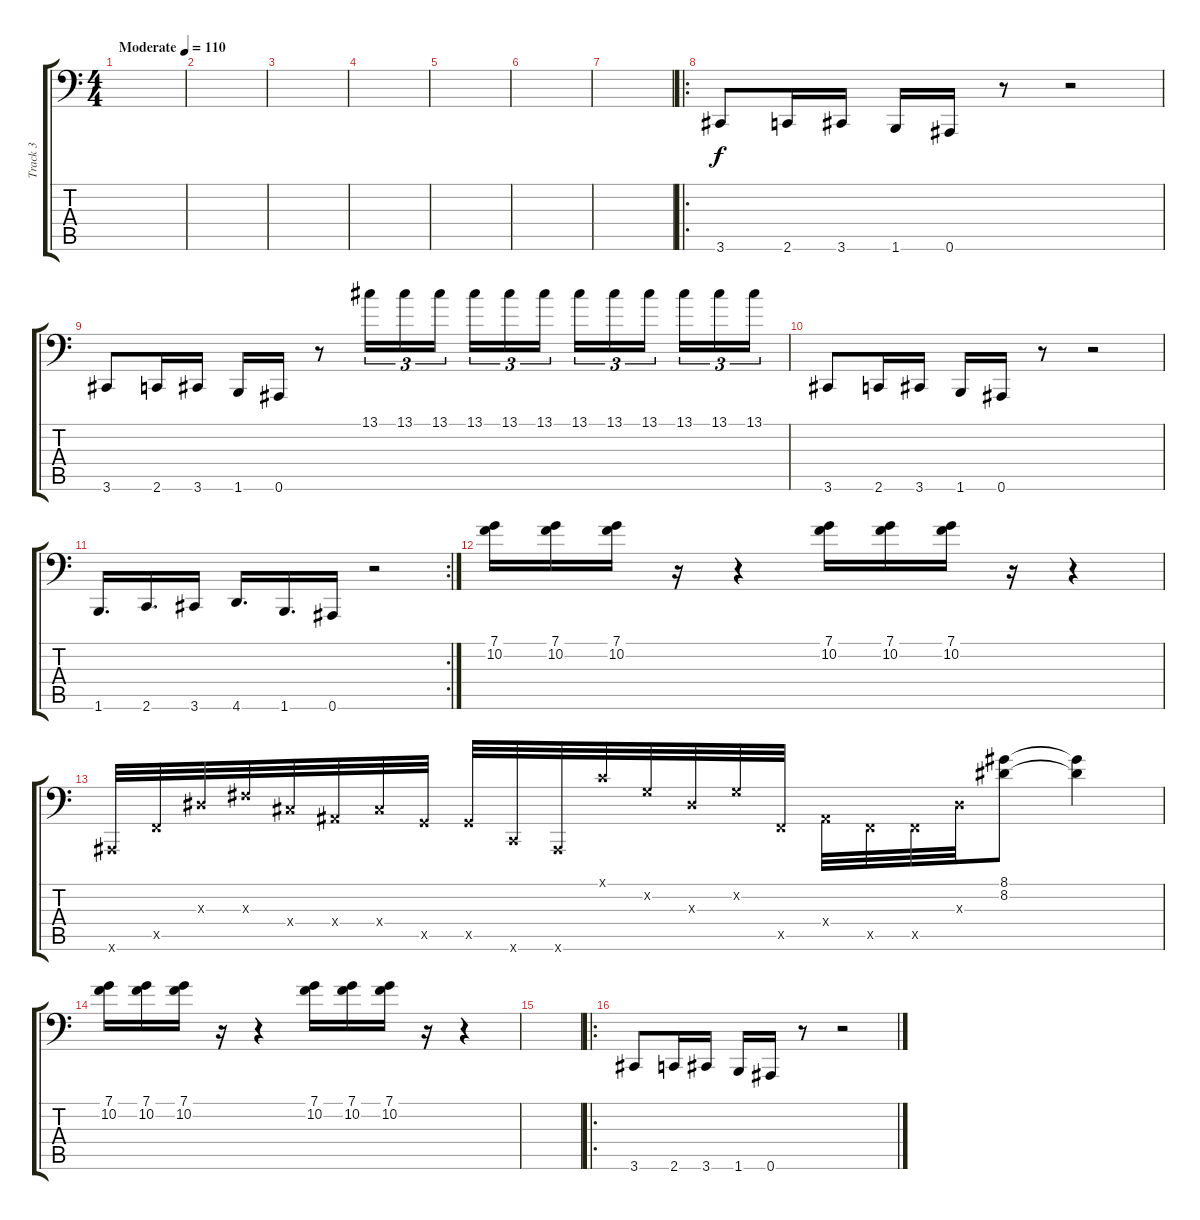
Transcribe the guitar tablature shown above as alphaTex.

\track ("Track 3" "Track 3") {instrument electricbasspick}
\staff {score tabs}
\tuning (C3 G2 Eb2 Bb1 F1 Bb0) {hide}
\ts (4 4)
\tempo (110 "Moderate")
\clef f4
\ks c
|
|
|
|
|
|
|
\ro
3.6.8 2.6.16 3.6.16 1.6.16 0.6.16 r.8 r.2 |
3.6.8 2.6.16 3.6.16 1.6.16 0.6.16 r.8 13.1.16{tu (3 2)} 13.1.16{tu (3 2)} 13.1.16{tu (3 2) beam splitsecondary} 13.1.16{tu (3 2)} 13.1.16{tu (3 2)} 13.1.16{tu (3 2)} 13.1.16{tu (3 2)} 13.1.16{tu (3 2)} 13.1.16{tu (3 2) beam splitsecondary} 13.1.16{tu (3 2)} 13.1.16{tu (3 2)} 13.1.16{tu (3 2)} |
3.6.8 2.6.16 3.6.16 1.6.16 0.6.16 r.8 r.2 |
\rc 2
1.6.16{d} 2.6.16{d} 3.6.16 4.6.16{d} 1.6.16{d} 0.6.16 r.2 |
(7.1 10.2).16 (7.1 10.2).16 (7.1 10.2).16 r.16 r.4 (7.1 10.2).16 (7.1 10.2).16 (7.1 10.2).16 r.16 r.4 |
0.6{x}.32 0.5{x}.32 0.3{x}.32 3.3{x}.32 3.4{x}.32 0.4{x}.32 3.4{x}.32 2.5{x}.32 2.5{x}.32 2.6{x}.32 0.6{x}.32 0.1{x}.32 0.2{x}.32 0.3{x}.32 0.2{x}.32 0.5{x}.32 0.4{x}.32 0.5{x}.32 0.5{x}.32 0.3{x}.32 (8.1 8.2).8 (8.1{t} 8.2{t}).4 |
(7.1 10.2).16 (7.1 10.2).16 (7.1 10.2).16 r.16 r.4 (7.1 10.2).16 (7.1 10.2).16 (7.1 10.2).16 r.16 r.4 |
|
\ro
3.6.8 2.6.16 3.6.16 1.6.16 0.6.16 r.8 r.2
